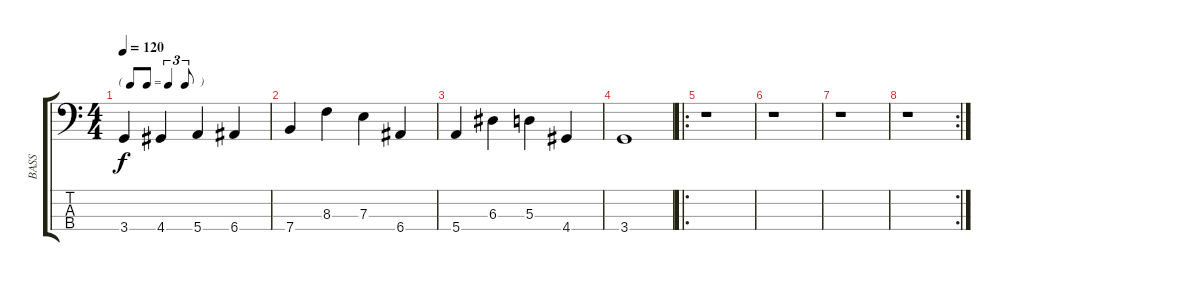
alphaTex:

\track ("BASS" "BASS") {instrument electricbassfinger}
\staff {score tabs}
\tuning (G2 D2 A1 E1) {hide}
\ts (4 4)
\tf triplet8th
\tempo 120
\clef f4
\ks c
3.4.4{dy f instrument electricbassfinger} 4.4.4 5.4.4 6.4.4 |
7.4.4 8.3.4 7.3.4 6.4.4 |
5.4.4 6.3.4 5.3.4 4.4.4 |
3.4.1 |
\ro
r.1 |
r.1 |
r.1 |
\rc 2
r.1
